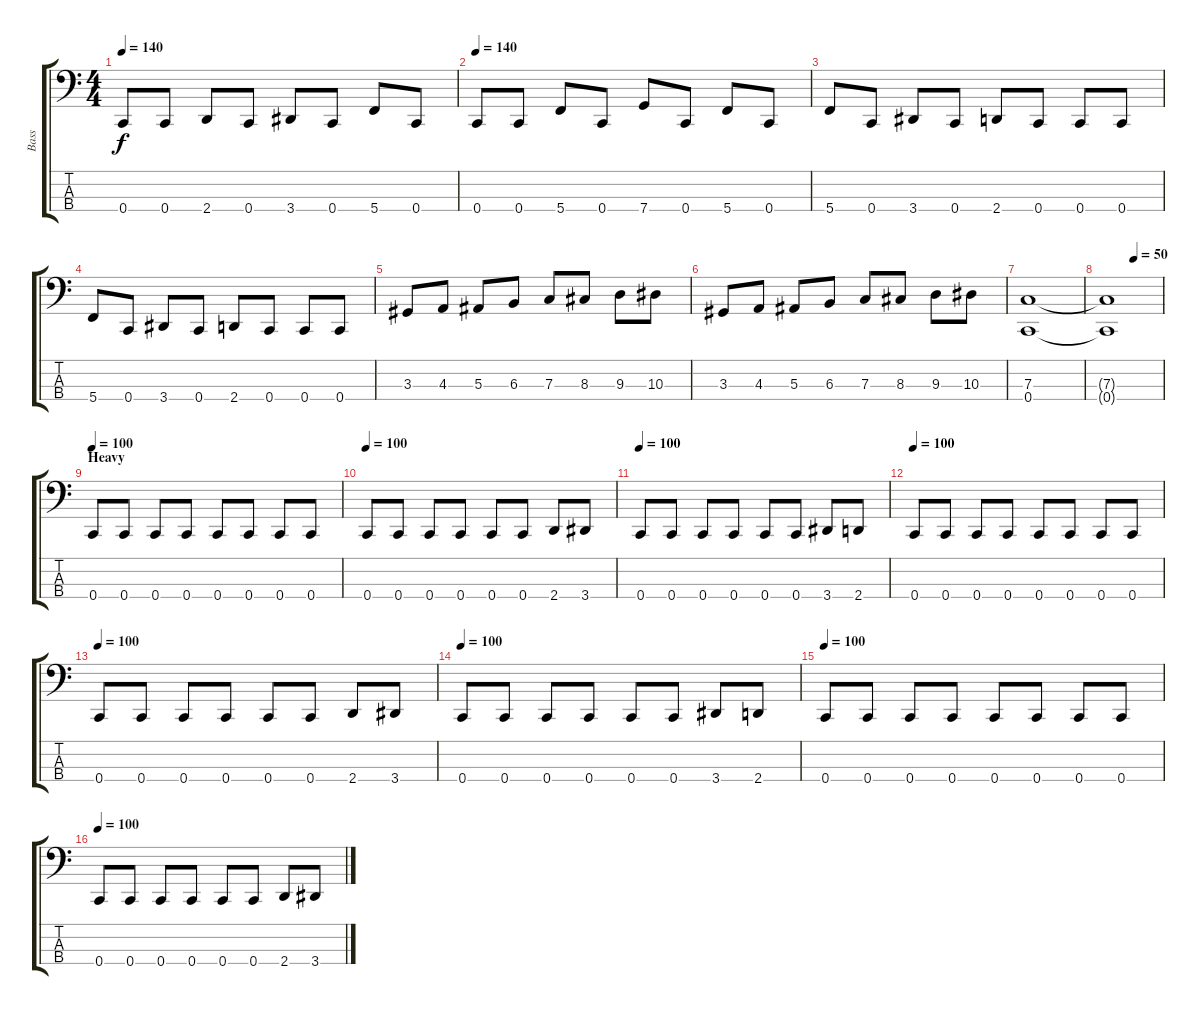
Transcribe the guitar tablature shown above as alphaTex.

\track ("Bass" "Bass") {instrument electricbassfinger}
\staff {score tabs}
\tuning (Eb2 Bb1 F1 C1) {hide}
\ts (4 4)
\tempo 140
\clef f4
\ks c
0.4.8{dy f} 0.4.8 2.4.8 0.4.8 3.4.8 0.4.8 5.4.8 0.4.8 |
\tempo 140
0.4.8 0.4.8 5.4.8 0.4.8 7.4.8 0.4.8 5.4.8 0.4.8 |
5.4.8 0.4.8 3.4.8 0.4.8 2.4.8 0.4.8 0.4.8 0.4.8 |
5.4.8 0.4.8 3.4.8 0.4.8 2.4.8 0.4.8 0.4.8 0.4.8 |
3.3.8 4.3.8 5.3.8 6.3.8 7.3.8 8.3.8 9.3.8 10.3.8 |
3.3.8 4.3.8 5.3.8 6.3.8 7.3.8 8.3.8 9.3.8 10.3.8 |
(7.3 0.4).1 |
\tempo (50 0.5)
(7.3{t} 0.4{t}).1 |
\section ("" "Heavy")
\tempo 100
0.4.8 0.4.8 0.4.8 0.4.8 0.4.8 0.4.8 0.4.8 0.4.8 |
\tempo 100
0.4.8 0.4.8 0.4.8 0.4.8 0.4.8 0.4.8 2.4.8 3.4.8 |
\tempo 100
0.4.8 0.4.8 0.4.8 0.4.8 0.4.8 0.4.8 3.4.8 2.4.8 |
\tempo 100
0.4.8 0.4.8 0.4.8 0.4.8 0.4.8 0.4.8 0.4.8 0.4.8 |
\tempo 100
0.4.8 0.4.8 0.4.8 0.4.8 0.4.8 0.4.8 2.4.8 3.4.8 |
\tempo 100
0.4.8 0.4.8 0.4.8 0.4.8 0.4.8 0.4.8 3.4.8 2.4.8 |
\tempo 100
0.4.8 0.4.8 0.4.8 0.4.8 0.4.8 0.4.8 0.4.8 0.4.8 |
\tempo 100
0.4.8 0.4.8 0.4.8 0.4.8 0.4.8 0.4.8 2.4.8 3.4.8
